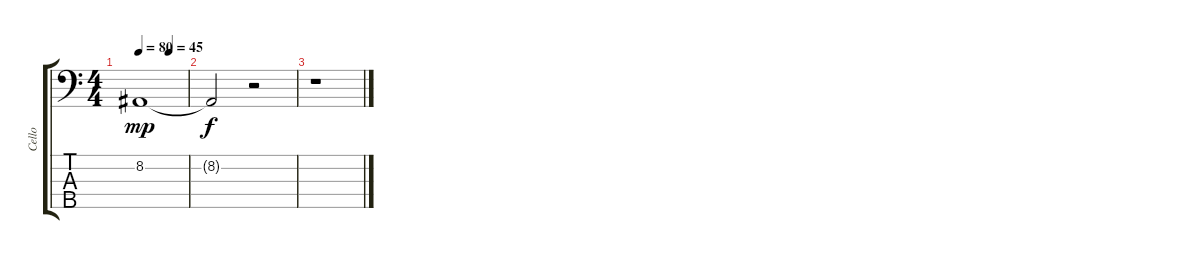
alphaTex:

\track ("Cello" "Cello") {instrument stringensemble1}
\staff {score tabs}
\tuning (G2 D2 A1 E1 B0) {hide}
\ts (4 4)
\tempo 80
\tempo (45 0.625)
\clef f4
\ks c
8.2.1{dy mp volume 10} |
8.2{t}.2{dy f volume 0} r.2 |
r.1
